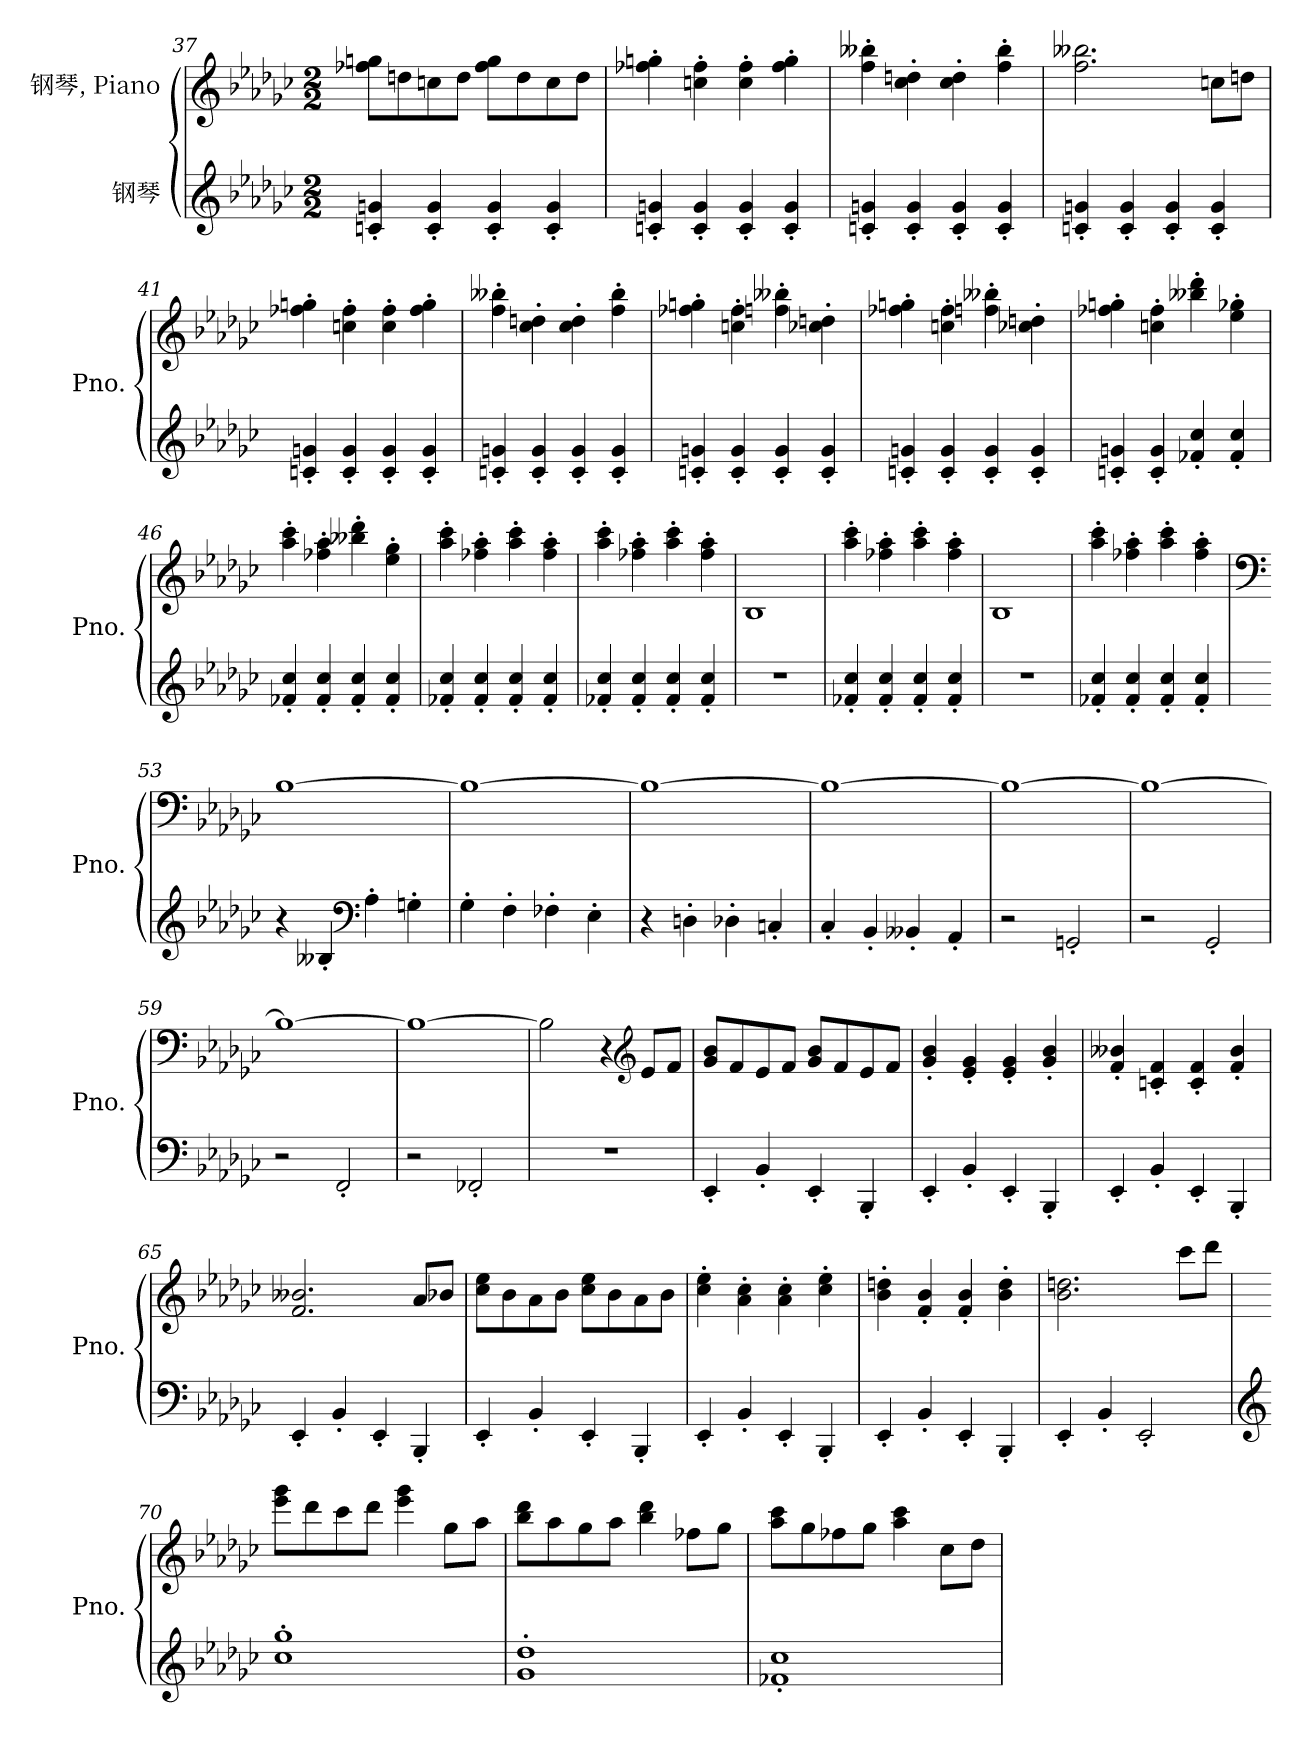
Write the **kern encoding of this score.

**kern	**kern
*part2	*part1
*staff2	*staff1
*I"钢琴	*I"钢琴, Piano
*	*I'Pno.
*clefG2	*clefG2
*k[b-e-a-d-g-c-]	*k[b-e-a-d-g-c-]
*M2/2	*M2/2
=37	=37
4cn/' 4gn/'	8ff-X\ 8ggn\L
.	8ddn\
4c/' 4g/'	8ccn\
.	8dd\J
4c/' 4g/'	8ff-\ 8gg\L
.	8dd\
4c/' 4g/'	8cc\
.	8dd\J
=38	=38
4cn/' 4gn/'	4ff-X\' 4ggn\'
4c/' 4g/'	4ccn\' 4ff-\'
4c/' 4g/'	4cc\' 4ff-\'
4c/' 4g/'	4ff-\' 4gg\'
!!LO:LB:g=z
=39	=39
4cn/' 4gn/'	4ff\' 4bb--X\'
4c/' 4g/'	4cc-\' 4ddn\'
4c/' 4g/'	4cc-\' 4dd\'
4c/' 4g/'	4ff\' 4bb--\'
=40	=40
4cn/' 4gn/'	2.ff\ 2.bb--X\
4c/' 4g/'	.
4c/' 4g/'	.
4c/' 4g/'	8ccn\L
.	8ddn\J
=41	=41
4cn/' 4gn/'	4ff-X\' 4ggn\'
4c/' 4g/'	4ccn\' 4ff-\'
4c/' 4g/'	4cc\' 4ff-\'
4c/' 4g/'	4ff-\' 4gg\'
=42	=42
4cn/' 4gn/'	4ff\' 4bb--X\'
4c/' 4g/'	4cc-\' 4ddn\'
4c/' 4g/'	4cc-\' 4dd\'
4c/' 4g/'	4ff\' 4bb--\'
!!LO:LB:g=z
=43	=43
4cn/' 4gn/'	4ff-X\' 4ggn\'
4c/' 4g/'	4ccn\' 4ff-\'
4c/' 4g/'	4ffn\' 4bb--X\'
4c/' 4g/'	4cc-X\' 4ddn\'
=44	=44
4cn/' 4gn/'	4ff-X\' 4ggn\'
4c/' 4g/'	4ccn\' 4ff-\'
4c/' 4g/'	4ffn\' 4bb--X\'
4c/' 4g/'	4cc-X\' 4ddn\'
=45	=45
4cn/' 4gn/'	4ff-X\' 4ggn\'
4c/' 4g/'	4ccn\' 4ff-\'
4f-X/' 4cc-/'	4bb--X\' 4ddd-\'
4f-/' 4cc-/'	4ee-\' 4gg-X\'
=46	=46
4f-X/' 4cc-/'	4aa-\' 4ccc-\'
4f-/' 4cc-/'	4ff-X\' 4aa-\'
4f-/' 4cc-/'	4bb--X\' 4ddd-\'
4f-/' 4cc-/'	4ee-\' 4gg-\'
!!LO:LB:g=z
=47	=47
4f-X/' 4cc-/'	4aa-\' 4ccc-\'
4f-/' 4cc-/'	4ff-X\' 4aa-\'
4f-/' 4cc-/'	4aa-\' 4ccc-\'
4f-/' 4cc-/'	4ff-\' 4aa-\'
=48	=48
4f-X/' 4cc-/'	4aa-\' 4ccc-\'
4f-/' 4cc-/'	4ff-X\' 4aa-\'
4f-/' 4cc-/'	4aa-\' 4ccc-\'
4f-/' 4cc-/'	4ff-\' 4aa-\'
=49	=49
1r	1B-
=50	=50
4f-X/' 4cc-/'	4aa-\' 4ccc-\'
4f-/' 4cc-/'	4ff-X\' 4aa-\'
4f-/' 4cc-/'	4aa-\' 4ccc-\'
4f-/' 4cc-/'	4ff-\' 4aa-\'
=51	=51
1r	1B-
=52	=52
4f-X/' 4cc-/'	4aa-\' 4ccc-\'
4f-/' 4cc-/'	4ff-X\' 4aa-\'
4f-/' 4cc-/'	4aa-\' 4ccc-\'
4f-/' 4cc-/'	4ff-\' 4aa-\'
!!LO:LB:g=z
=53	=53
*	*clefF4
4r	[1B-
4B--X'/	.
*clefF4	*
4A-'\	.
4Gn'\	.
=54	=54
4G-'\	1B-_
4F'\	.
4F-X'\	.
4E-'\	.
=55	=55
4r	1B-_
4Dn'\	.
4D-X'\	.
4Cn'/	.
=56	=56
4C-'/	1B-_
4BB-'/	.
4BB--X'/	.
4AA-'/	.
=57	=57
2r	1B-_
2GGn'/	.
=58	=58
*	*MM320
2r	1B-_
2GG-'/	.
=59	=59
*	*MM300
2r	1B-_
2FF'/	.
!!LO:PB:g=z
=60	=60
*	*MM260
2r	1B-_
2FF-X'/	.
=61	=61
1r	2B-\]
.	4r
*	*clefG2
*	*MM160
.	8e-/L
.	8f/J
=62	=62
4EE-'/	8g-/ 8b-/L
.	8f/
4BB-'/	8e-/
.	8f/J
4EE-'/	8g-/ 8b-/L
.	8f/
4BBB-'/	8e-/
.	8f/J
=63	=63
4EE-'/	4g-/' 4b-/'
4BB-'/	4e-/' 4g-/'
4EE-'/	4e-/' 4g-/'
4BBB-'/	4g-/' 4b-/'
=64	=64
4EE-'/	4f/' 4b--X/'
4BB-'/	4cn/' 4f/'
4EE-'/	4c/' 4f/'
4BBB-'/	4f/' 4b--/'
=65	=65
4EE-'/	2.f/ 2.b--X/
4BB-'/	.
4EE-'/	.
4BBB-'/	8a-/L
.	8b-X/J
!!LO:LB:g=z
=66	=66
4EE-'/	8cc-\ 8ee-\L
.	8b-\
4BB-'/	8a-\
.	8b-\J
4EE-'/	8cc-\ 8ee-\L
.	8b-\
4BBB-'/	8a-\
.	8b-\J
=67	=67
4EE-'/	4cc-\' 4ee-\'
4BB-'/	4a-\' 4cc-\'
4EE-'/	4a-\' 4cc-\'
4BBB-'/	4cc-\' 4ee-\'
=68	=68
4EE-'/	4b-\' 4ddn\'
4BB-'/	4f/' 4b-/'
4EE-'/	4f/' 4b-/'
4BBB-'/	4b-\' 4dd\'
=69	=69
4EE-'/	2.b-\ 2.ddn\
4BB-'/	.
2EE-'/	.
.	8ccc-\L
.	8ddd-\J
=70	=70
*clefG2	*
1cc-' 1gg-'	8eee-\ 8ggg-\L
.	8ddd-\
.	8ccc-\
.	8ddd-\J
.	4eee-\ 4ggg-\
.	8gg-\L
.	8aa-\J
!!LO:LB:g=z
=71	=71
1g-' 1dd-'	8bb-\ 8ddd-\L
.	8aa-\
.	8gg-\
.	8aa-\J
.	4bb-\ 4ddd-\
.	8ff-X\L
.	8gg-\J
=72	=72
1f-X' 1cc-'	8aa-\ 8ccc-\L
.	8gg-\
.	8ff-X\
.	8gg-\J
.	4aa-\ 4ccc-\
.	8cc-\L
.	8dd-\J
=	=
*-	*-
